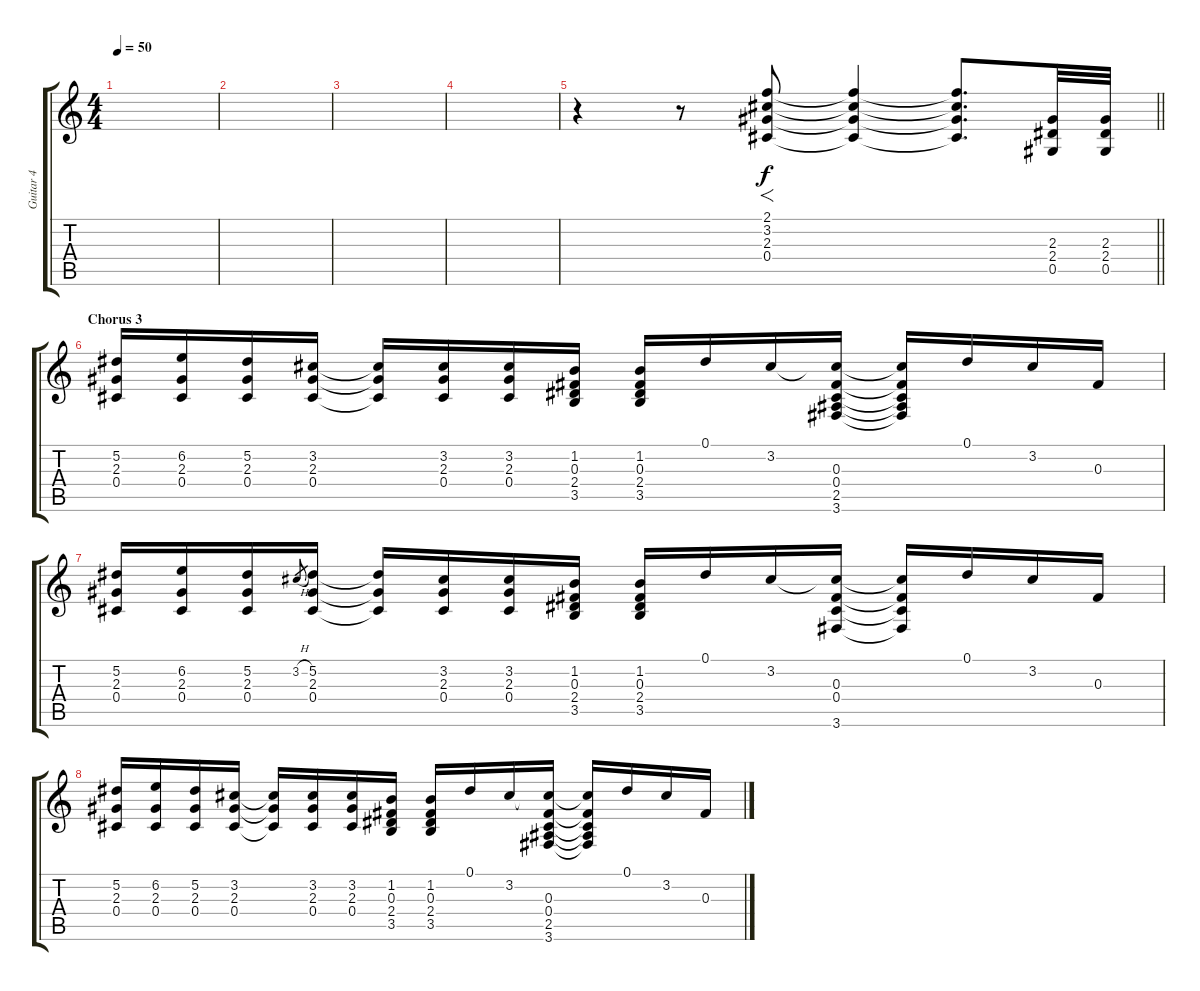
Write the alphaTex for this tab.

\track ("Guitar 4" "Guitar 4") {instrument electricguitarclean}
\staff {score tabs}
\tuning (Eb4 Bb3 Gb3 Db3 Ab2 Eb2) {hide}
\ts (4 4)
\tempo 50
\clef g2
\ks c
|
|
|
|
\barLineRight lightlight
r.4 r.8 (2.1 3.2 2.3 0.4).8{f} (2.1{t} 3.2{t} 2.3{t} 0.4{t}).4 (2.1{t} 3.2{t} 2.3{t} 0.4{t}).8{d} (2.3 2.4 0.5).32 (2.3 2.4 0.5).32 |
\section ("" "Chorus 3")
(5.2 2.3 0.4).16 (6.2 2.3 0.4).16 (5.2 2.3 0.4).16 (3.2 2.3 0.4).16 (3.2{t} 2.3{t} 0.4{t}).16 (3.2 2.3 0.4).16 (3.2 2.3 0.4).16 (1.2 0.3 2.4 3.5).16 (1.2 0.3 2.4 3.5).16 0.1.16 3.2.16 (3.2{t} 0.3 0.4 2.5 3.6).16 (3.2{t} 0.3{t} 0.4{t} 2.5{t} 3.6{t}).16 0.1.16 3.2.16 0.3.16 |
(5.2 2.3 0.4).16 (6.2 2.3 0.4).16 (5.2 2.3 0.4).16 3.2{h}.8{gr} (5.2 2.3 0.4).16 (5.2{t} 2.3{t} 0.4{t}).16 (3.2 2.3 0.4).16 (3.2 2.3 0.4).16 (1.2 0.3 2.4 3.5).16 (1.2 0.3 2.4 3.5).16 0.1.16 3.2.16 (3.2{t} 0.3 0.4 3.6).16 (3.2{t} 0.3{t} 0.4{t} 3.6{t}).16 0.1.16 3.2.16 0.3.16 |
(5.2 2.3 0.4).16 (6.2 2.3 0.4).16 (5.2 2.3 0.4).16 (3.2 2.3 0.4).16 (3.2{t} 2.3{t} 0.4{t}).16 (3.2 2.3 0.4).16 (3.2 2.3 0.4).16 (1.2 0.3 2.4 3.5).16 (1.2 0.3 2.4 3.5).16 0.1.16 3.2.16 (3.2{t} 0.3 0.4 2.5 3.6).16 (3.2{t} 0.3{t} 0.4{t} 2.5{t} 3.6{t}).16 0.1.16 3.2.16 0.3.16
